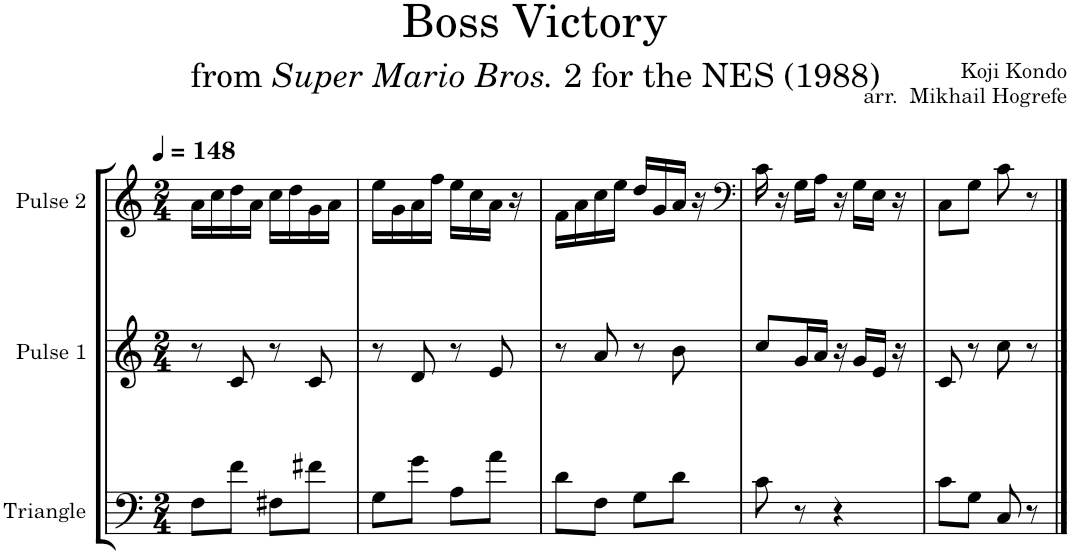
**kern	**kern	**kern
*part3	*part2	*part1
*staff3	*staff2	*staff1
*I"Triangle	*I"Pulse 1	*I"Pulse 2
*I'Tr.	*I'P. 1	*I'P. 2
*clefF4	*clefG2	*clefG2
*k[]	*k[]	*k[]
*M2/4	*M2/4	*M2/4
*MM148	*MM148	*MM148
=1	=1	=1
8F\L	8r	16a\LL
.	.	16cc\
8f\J	8c/	16dd\
.	.	16a\JJ
8F#X\L	8r	16cc\LL
.	.	16dd\
8f#X\J	8c/	16g\
.	.	16a\JJ
=2	=2	=2
8G\L	8r	16ee\LL
.	.	16g\
8g\J	8d/	16a\
.	.	16ff\JJ
8A\L	8r	16ee\LL
.	.	16cc\
8a\J	8e/	16a\JJ
.	.	16r
=3	=3	=3
8d\L	8r	16f\LL
.	.	16a\
8F\J	8a/	16cc\
.	.	16ee\JJ
8G\L	8r	16dd/LL
.	.	16g/
8d\J	8b\	16a/JJ
.	.	16r
=4	=4	=4
*	*	*clefF4
8c\	8cc/L	16c\
.	.	16r
8r	16g/L	16G\LL
.	16a/JJ	16A\JJ
4r	16r	16r
.	16g/LL	16G\LL
.	16e/JJ	16E\JJ
.	16r	16r
=5	=5	=5
8c\L	8c/	8C\L
8G\J	8r	8G\J
8C/	8cc\	8c\
8r	8r	8r
==	==	==
*-	*-	*-
